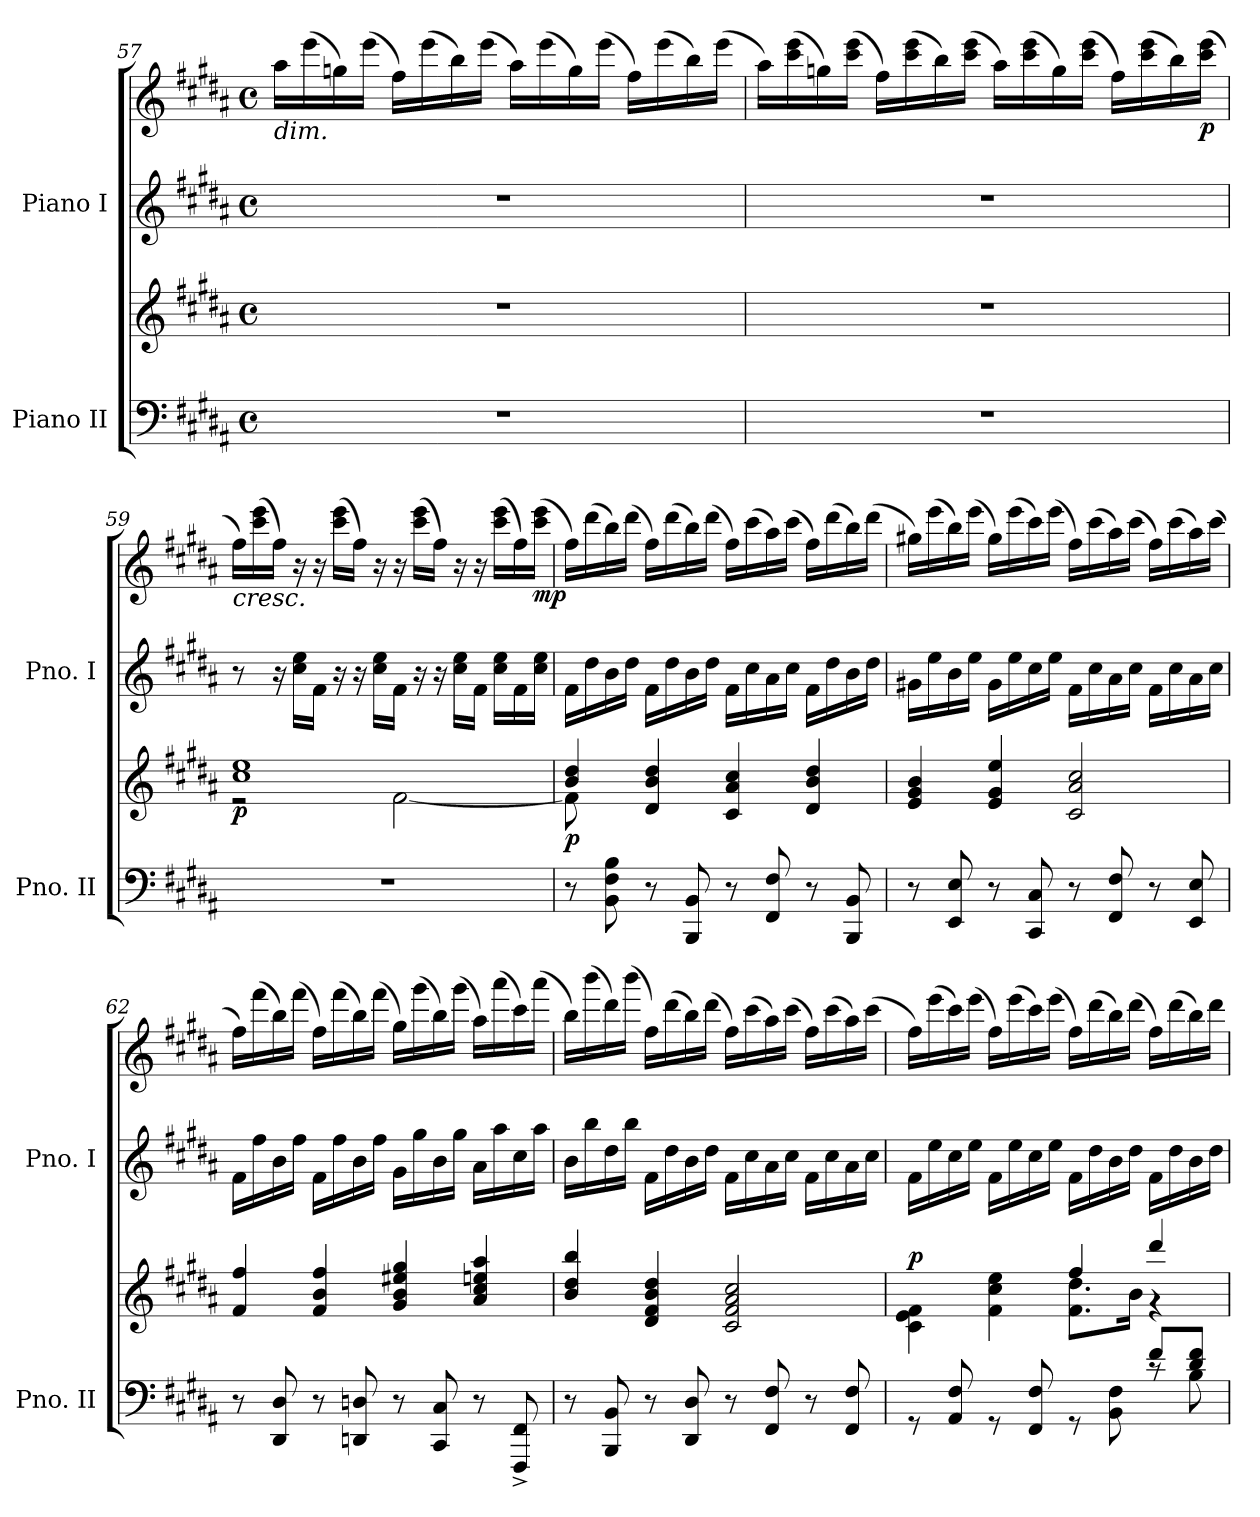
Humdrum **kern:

**kern	**kern	**dynam	**kern	**kern	**dynam
*part2	*part2	*part2	*part1	*part1	*part1
*staff4	*staff3	*staff3/4	*staff2	*staff1	*staff1/2
*I"Piano II	*	*	*I"Piano I	*	*
*I'Pno. II	*	*	*I'Pno. I	*	*
!!LO:LB:g=z
*clefF4	*clefG2	*	*clefG2	*clefG2	*
*k[f#c#g#d#a#]	*k[f#c#g#d#a#]	*	*k[f#c#g#d#a#]	*k[f#c#g#d#a#]	*
*M4/4	*M4/4	*	*M4/4	*M4/4	*
*met(c)	*met(c)	*	*met(c)	*met(c)	*
=57	=57	=57	=57	=57	=57
!	!	!	!	!LO:TX:b:i:t=dim.	!
1r	1r	.	1r	16aa#\LL	.
.	.	.	.	(>16eee\	.
.	.	.	.	16ggn\)	.
.	.	.	.	(>16eee\JJ	.
.	.	.	.	16ff#\LL)	.
.	.	.	.	(>16eee\	.
.	.	.	.	16bb\)	.
.	.	.	.	(>16eee\JJ	.
.	.	.	.	16aa#\LL)	.
.	.	.	.	(>16eee\	.
.	.	.	.	16gg\)	.
.	.	.	.	(>16eee\JJ	.
.	.	.	.	16ff#\LL)	.
.	.	.	.	(>16eee\	.
.	.	.	.	16bb\)	.
.	.	.	.	(>16eee\JJ	.
=58	=58	=58	=58	=58	=58
1r	1r	.	1r	16aa#\LL)	.
.	.	.	.	(>16ccc#\ 16eee\	.
.	.	.	.	16ggn\)	.
.	.	.	.	(>16ccc#\ 16eee\JJ	.
.	.	.	.	16ff#\LL)	.
.	.	.	.	(>16ccc#\ 16eee\	.
.	.	.	.	16bb\)	.
.	.	.	.	(>16ccc#\ 16eee\JJ	.
.	.	.	.	16aa#\LL)	.
.	.	.	.	(>16ccc#\ 16eee\	.
.	.	.	.	16gg\)	.
.	.	.	.	(>16ccc#\ 16eee\JJ	.
.	.	.	.	16ff#\LL)	.
.	.	.	.	(>16ccc#\ 16eee\	.
.	.	.	.	16bb\)	.
!	!	!	!	!	!LO:DY:b
.	.	.	.	(>16ccc#\ 16eee\JJ	p
=59	=59	=59	=59	=59	=59
*	*^	*	*	*	*
!	!	!	!	!	!LO:TX:b:i:t=cresc.	!
!	!	!	!LO:DY:b	!	!	!
1r	1cc# 1ee	2r	p	8r	16ff#\LL)	.
.	.	.	.	.	(>16ccc#\ 16eee\	.
.	.	.	.	16r	16ff#\JJ)	.
.	.	.	.	16cc#\ 16ee\LL	16r	.
.	.	.	.	16f#\JJ	16r	.
.	.	.	.	16r	(>16ccc#\ 16eee\LL	.
.	.	.	.	16r	16ff#\JJ)	.
.	.	.	.	16cc#\ 16ee\LL	16r	.
.	.	[2f#\	.	16f#\JJ	16r	.
.	.	.	.	16r	(>16ccc#\ 16eee\LL	.
.	.	.	.	16r	16ff#\JJ)	.
.	.	.	.	16cc#\ 16ee\LL	16r	.
.	.	.	.	16f#\JJ	16r	.
.	.	.	.	16cc#\ 16ee\LL	(>16ccc#\ 16eee\LL	.
.	.	.	.	16f#\	16ff#\)	.
!	!	!	!	!	!	!LO:DY:b
.	.	.	.	16cc#\ 16ee\JJ	(>16ccc#\ 16eee\JJ	mp
!!LO:PB:g=z
=60	=60	=60	=60	=60	=60	=60
!	!	!	!LO:DY:b	!	!	!LO:DY:b
8r	4b/ 4dd#/	8f#\]	p	16f#\LL	16ff#\LL)	other-dynamics
.	.	.	.	16dd#\	(>16ddd#\	.
8BB\ 8F#\ 8B\	.	8reyy	.	16b\	16bb\)	.
.	.	.	.	16dd#\JJ	(>16ddd#\JJ	.
8r	4d#/ 4b/ 4dd#/	4reyy	.	16f#\LL	16ff#\LL)	.
.	.	.	.	16dd#\	(>16ddd#\	.
8BBB/ 8BB/	.	.	.	16b\	16bb\)	.
.	.	.	.	16dd#\JJ	(>16ddd#\JJ	.
8r	4c#/ 4a#/ 4cc#/	2rcyy	.	16f#\LL	16ff#\LL)	.
.	.	.	.	16cc#\	(>16ccc#\	.
8FF#/ 8F#/	.	.	.	16a#\	16aa#\)	.
.	.	.	.	16cc#\JJ	(>16ccc#\JJ	.
8r	4d#/ 4b/ 4dd#/	.	.	16f#\LL	16ff#\LL)	.
.	.	.	.	16dd#\	(>16ddd#\	.
8BBB/ 8BB/	.	.	.	16b\	16bb\)	.
.	.	.	.	16dd#\JJ	(>16ddd#\JJ	.
*	*v	*v	*	*	*	*
=61	=61	=61	=61	=61	=61
8r	4e/ 4g#/ 4b/	.	16g#X\LL	16gg#X\LL)	.
.	.	.	16ee\	(>16eee\	.
8EE/ 8E/	.	.	16b\	16bb\)	.
.	.	.	16ee\JJ	(>16eee\JJ	.
8r	4e/ 4g#/ 4ee/	.	16g#\LL	16gg#\LL)	.
.	.	.	16ee\	(>16eee\	.
8CC#/ 8C#/	.	.	16cc#\	16ccc#\)	.
.	.	.	16ee\JJ	(>16eee\JJ	.
8r	2c#/ 2a#/ 2cc#/	.	16f#\LL	16ff#\LL)	.
.	.	.	16cc#\	(>16ccc#\	.
8FF#/ 8F#/	.	.	16a#\	16aa#\)	.
.	.	.	16cc#\JJ	(>16ccc#\JJ	.
8r	.	.	16f#\LL	16ff#\LL)	.
.	.	.	16cc#\	(>16ccc#\	.
8EE/ 8E/	.	.	16a#\	16aa#\)	.
.	.	.	16cc#\JJ	(>16ccc#\JJ	.
=62	=62	=62	=62	=62	=62
8r	4f#/ 4ff#/	.	16f#\LL	16ff#\LL)	.
.	.	.	16ff#\	(>16fff#\	.
8DD#/ 8D#/	.	.	16b\	16bb\)	.
.	.	.	16ff#\JJ	(>16fff#\JJ	.
8r	4f#/ 4b/ 4ff#/	.	16f#\LL	16ff#\LL)	.
.	.	.	16ff#\	(>16fff#\	.
8DDn/ 8Dn/	.	.	16b\	16bb\)	.
.	.	.	16ff#\JJ	(>16fff#\JJ	.
8r	4g#/ 4b/ 4ee#X/ 4gg#/	.	16g#\LL	16gg#\LL)	.
.	.	.	16gg#\	(>16ggg#\	.
8CC#/ 8C#/	.	.	16b\	16bb\)	.
.	.	.	16gg#\JJ	(>16ggg#\JJ	.
8r	4a#/ 4cc#/ 4een/ 4aa#/	.	16a#\LL	16aa#\LL)	.
.	.	.	16aa#\	(>16aaa#\	.
8FFF#/^ 8FF#/^	.	.	16cc#\	16ccc#\)	.
.	.	.	16aa#\JJ	(>16aaa#\JJ	.
=63	=63	=63	=63	=63	=63
8r	4b/ 4dd#/ 4bb/	.	16b\LL	16bb\LL)	.
.	.	.	16bb\	(>16bbb\	.
8BBB/ 8BB/	.	.	16dd#\	16ddd#\)	.
.	.	.	16bb\JJ	(>16bbb\JJ	.
8r	4d#/ 4f#/ 4b/ 4dd#/	.	16f#\LL	16ff#\LL)	.
.	.	.	16dd#\	(>16ddd#\	.
8DD#/ 8D#/	.	.	16b\	16bb\)	.
.	.	.	16dd#\JJ	(>16ddd#\JJ	.
8r	2c#/ 2f#/ 2a#/ 2cc#/	.	16f#\LL	16ff#\LL)	.
.	.	.	16cc#\	(>16ccc#\	.
8FF#/ 8F#/	.	.	16a#\	16aa#\)	.
.	.	.	16cc#\JJ	(>16ccc#\JJ	.
8r	.	.	16f#\LL	16ff#\LL)	.
.	.	.	16cc#\	(>16ccc#\	.
8FF#/ 8F#/	.	.	16a#\	16aa#\)	.
.	.	.	16cc#\JJ	(>16ccc#\JJ	.
!!LO:LB:g=z
=64	=64	=64	=64	=64	=64
*^	*^	*	*	*	*
!	!	!	!	!LO:DY:a	!	!	!
8rGG	2.rBByy	4c#\ 4e\ 4f#\	2rFyy	p	16f#\LL	16ff#\LL)	.
.	.	.	.	.	16ee\	(>16eee\	.
8AA#/ 8F#/	.	.	.	.	16cc#\	16ccc#\)	.
.	.	.	.	.	16ee\JJ	(>16eee\JJ	.
8rGG	.	4f#\ 4cc#\ 4ee\	.	.	16f#\LL	16ff#\LL)	.
.	.	.	.	.	16ee\	(>16eee\	.
8FF#/ 8F#/	.	.	.	.	16cc#\	16ccc#\)	.
.	.	.	.	.	16ee\JJ	(>16eee\JJ	.
8rGG	.	4ff#/	8.f#\ 8.dd#\L	.	16f#\LL	16ff#\LL)	.
.	.	.	.	.	16dd#\	(>16ddd#\	.
8BB\ 8F#\	.	.	.	.	16b\	16bb\)	.
.	.	.	16b\Jk	.	16dd#\JJ	(>16ddd#\JJ	.
8f#/L	8rc	4ddd#/	4r	.	16f#\LL	16ff#\LL)	.
.	.	.	.	.	16dd#\	(>16ddd#\	.
8d#/ 8f#/J	8B\	.	.	.	16b\	16bb\)	.
.	.	.	.	.	16dd#\JJ	16ddd#\JJ	.
*v	*v	*	*	*	*	*	*
*	*v	*v	*	*	*	*
=	=	=	=	=	=
*-	*-	*-	*-	*-	*-
